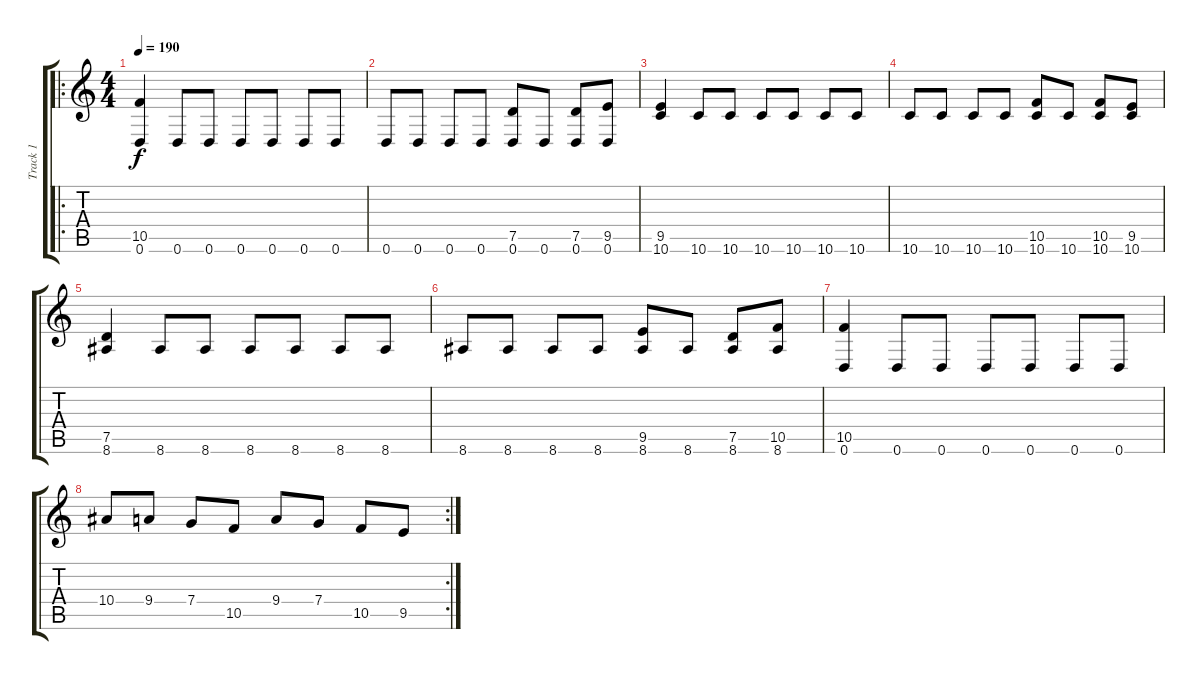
\track ("Track 1" "Track 1") {instrument distortionguitar}
\staff {score tabs}
\tuning (D4 A3 F3 C3 G2 D2) {hide}
\ro
\ts (4 4)
\tempo 190
\clef g2
\ks c
(10.5 0.6).4{dy f instrument distortionguitar} 0.6.8 0.6.8 0.6.8 0.6.8 0.6.8 0.6.8 |
0.6.8 0.6.8 0.6.8 0.6.8 (7.5 0.6).8 0.6.8 (7.5 0.6).8 (9.5 0.6).8 |
(9.5 10.6).4 10.6.8 10.6.8 10.6.8 10.6.8 10.6.8 10.6.8 |
10.6.8 10.6.8 10.6.8 10.6.8 (10.5 10.6).8 10.6.8 (10.5 10.6).8 (9.5 10.6).8 |
(7.5 8.6).4 8.6.8 8.6.8 8.6.8 8.6.8 8.6.8 8.6.8 |
8.6.8 8.6.8 8.6.8 8.6.8 (9.5 8.6).8 8.6.8 (7.5 8.6).8 (10.5 8.6).8 |
(10.5 0.6).4 0.6.8 0.6.8 0.6.8 0.6.8 0.6.8 0.6.8 |
\rc 2
10.4.8 9.4.8 7.4.8 10.5.8 9.4.8 7.4.8 10.5.8 9.5.8
